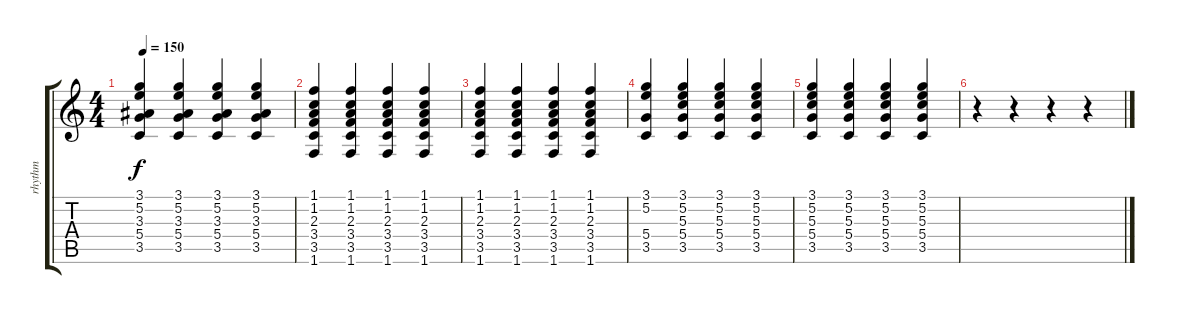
\track ("rhythm" "rhythm") {instrument acousticguitarnylon}
\staff {score tabs}
\tuning (E4 B3 G3 D3 A2 E2) {hide}
\ts (4 4)
\tempo 150
\clef g2
\ks c
(3.1 5.2 3.3 5.4 3.5).4{dy f} (3.1 5.2 3.3 5.4 3.5).4 (3.1 5.2 3.3 5.4 3.5).4 (3.1 5.2 3.3 5.4 3.5).4 |
(1.1 1.2 2.3 3.4 3.5 1.6).4 (1.1 1.2 2.3 3.4 3.5 1.6).4 (1.1 1.2 2.3 3.4 3.5 1.6).4 (1.1 1.2 2.3 3.4 3.5 1.6).4 |
(1.1 1.2 2.3 3.4 3.5 1.6).4 (1.1 1.2 2.3 3.4 3.5 1.6).4 (1.1 1.2 2.3 3.4 3.5 1.6).4 (1.1 1.2 2.3 3.4 3.5 1.6).4 |
(3.1 5.2 5.4 3.5).4 (3.1 5.2 5.3 5.4 3.5).4 (3.1 5.2 5.3 5.4 3.5).4 (3.1 5.2 5.3 5.4 3.5).4 |
(3.1 5.2 5.3 5.4 3.5).4 (3.1 5.2 5.3 5.4 3.5).4 (3.1 5.2 5.3 5.4 3.5).4 (3.1 5.2 5.3 5.4 3.5).4 |
r.4 r.4 r.4 r.4
